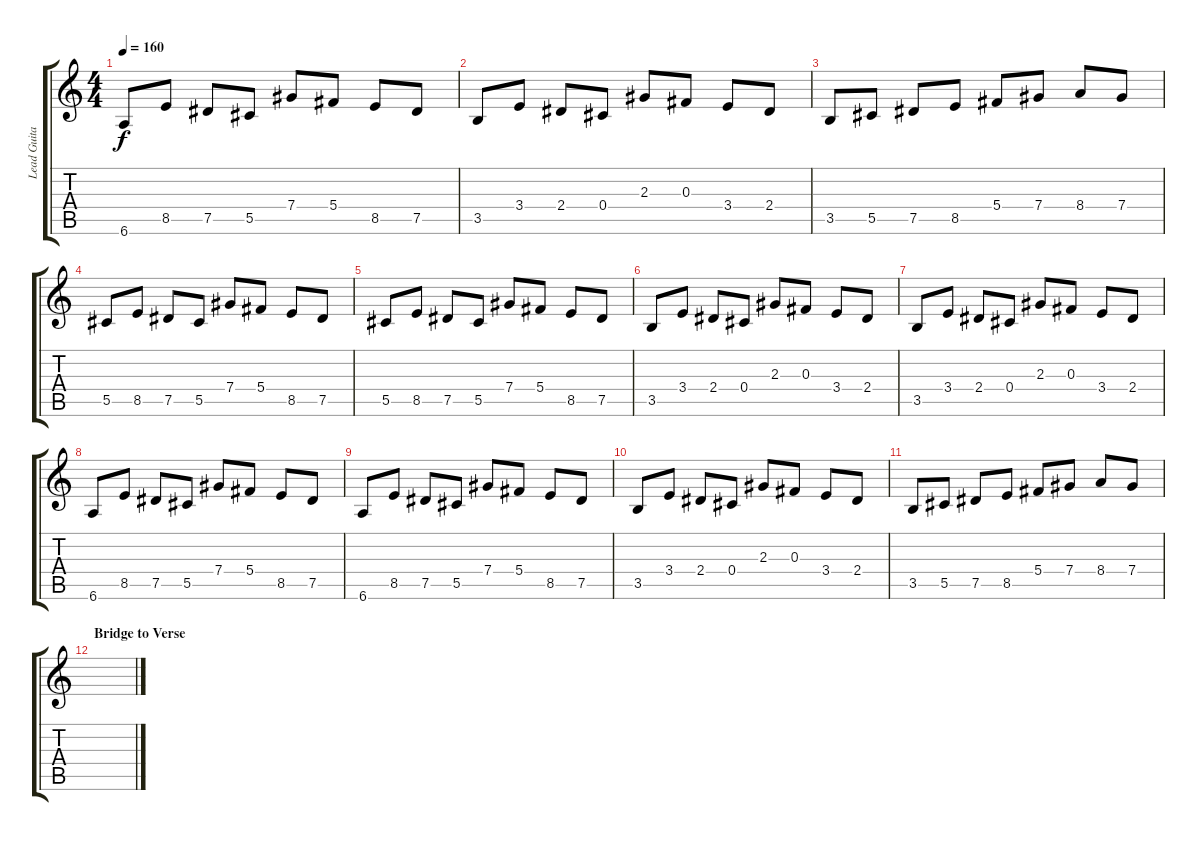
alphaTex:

\track ("Lead Guitar (Eduardo Kawanaka)" "Lead Guita") {instrument distortionguitar}
\staff {score tabs}
\tuning (Eb4 Bb3 Gb3 Db3 Ab2 Eb2) {hide}
\ts (4 4)
\tempo 160
\clef g2
\ks c
6.6.8{dy f} 8.5.8 7.5.8 5.5.8 7.4.8 5.4.8 8.5.8 7.5.8 |
3.5.8 3.4.8 2.4.8 0.4.8 2.3.8 0.3.8 3.4.8 2.4.8 |
3.5.8 5.5.8 7.5.8 8.5.8 5.4.8 7.4.8 8.4.8 7.4.8 |
5.5.8 8.5.8 7.5.8 5.5.8 7.4.8 5.4.8 8.5.8 7.5.8 |
5.5.8 8.5.8 7.5.8 5.5.8 7.4.8 5.4.8 8.5.8 7.5.8 |
3.5.8 3.4.8 2.4.8 0.4.8 2.3.8 0.3.8 3.4.8 2.4.8 |
3.5.8 3.4.8 2.4.8 0.4.8 2.3.8 0.3.8 3.4.8 2.4.8 |
6.6.8 8.5.8 7.5.8 5.5.8 7.4.8 5.4.8 8.5.8 7.5.8 |
6.6.8 8.5.8 7.5.8 5.5.8 7.4.8 5.4.8 8.5.8 7.5.8 |
3.5.8 3.4.8 2.4.8 0.4.8 2.3.8 0.3.8 3.4.8 2.4.8 |
3.5.8 5.5.8 7.5.8 8.5.8 5.4.8 7.4.8 8.4.8 7.4.8 |
\section ("" "Bridge to Verse")
